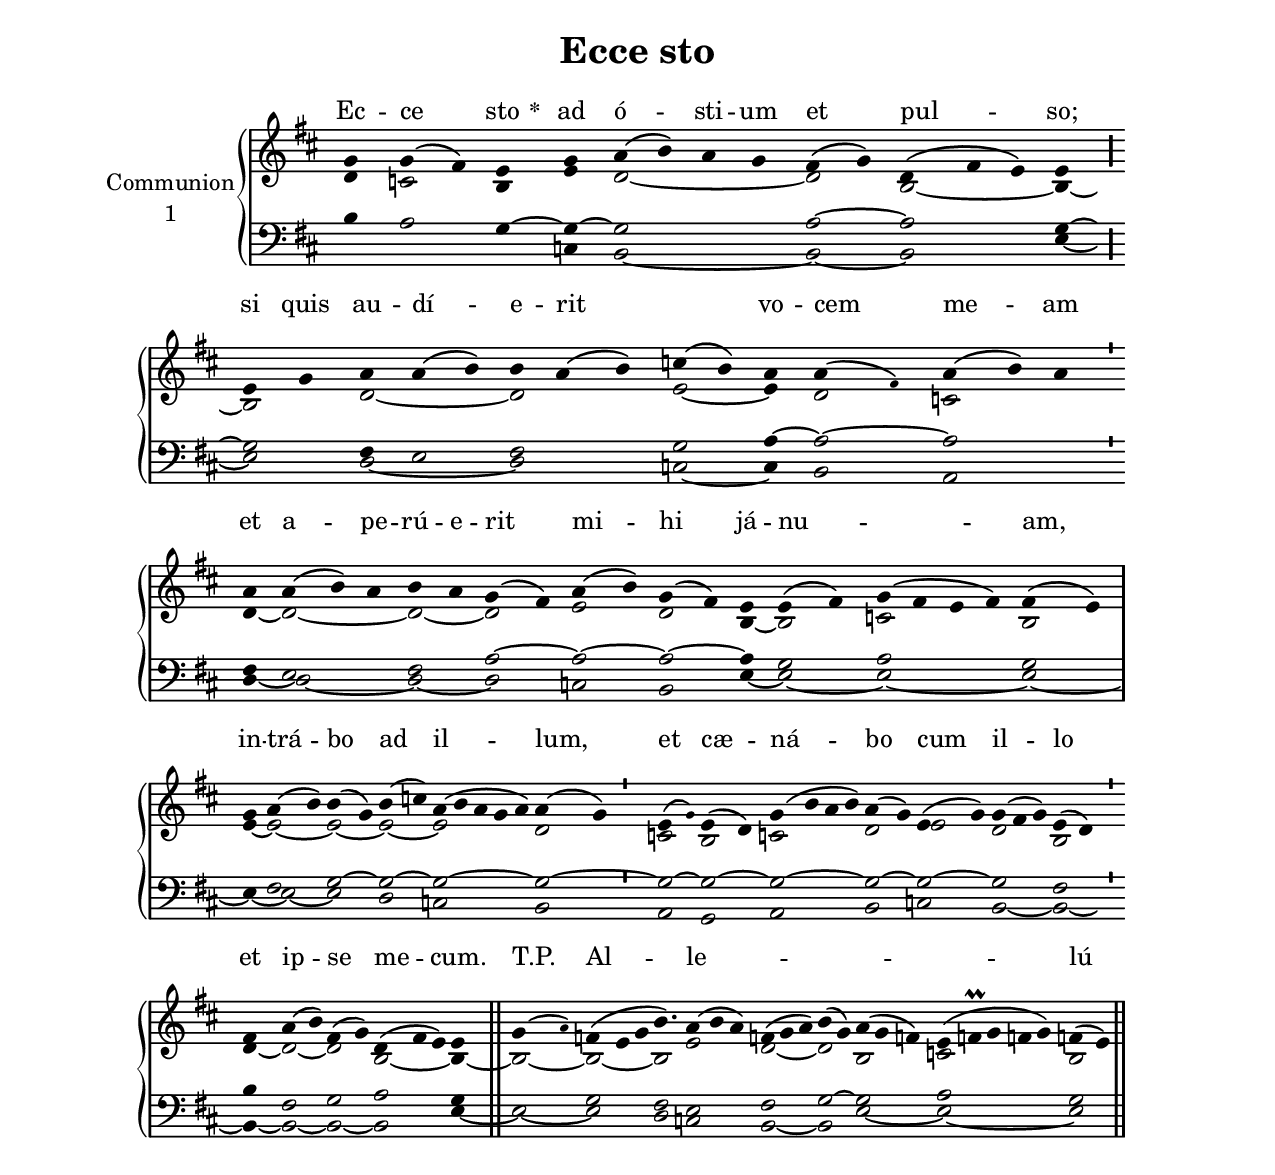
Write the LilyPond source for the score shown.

\version "2.18"
\include "gregorian.ly"
\include "noh2.ily"


%Page reference: page iii.105
%(volume.page)

global = {
 \key e \dorian
 \cadenzaOn 
}

\header {
  title = \markup \center-column {"Ecce sto" \vspace #1 }
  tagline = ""
  composer = ""
}

\paper {
 #(include-special-characters)
  oddHeaderMarkup = \markup \fill-line {
    \line {}
    \center-column {
      \on-the-fly #first-page     " "
      \on-the-fly #not-first-page "Ecce sto"
    }
    \line { \on-the-fly #print-page-number-check-first \fromproperty #'page:page-number-string }
  }
  evenHeaderMarkup = \markup \fill-line {
    \line { \on-the-fly #print-page-number-check-first \fromproperty #'page:page-number-string }
    \center-column { "Ecce sto" }
    \line {}
  }
}

chantText = \lyricmode {
Ec -- ce sto 
\set stanza = " * " ad ó -- sti -- um et pul -- so; 
si quis au -- dí -- e -- rit _ vo -- cem me -- am et a -- pe -- rú -- e -- rit mi -- hi já -- nu -- _ am, 
in -- trá -- bo ad il -- lum, et cæ -- ná -- bo cum il -- lo et ip -- se me -- cum. T.P. 
Al -- le -- _ _ _ _ lú -- ia. }

chantMusic = {
\tieDown   g'4 g'4 ( fis'4) e'4  g'4 a'4 ( b'4) a'4 g'4 fis'4 ( g'4) d'4 ( fis'4 e'4) e'4 \divisioMaior
 e'4 g'4 a'4 a'4 ( b'4) b'4  a'4 ( b'4) c''4 ( b'4) a'4 a'4 ( \once \tweak #'font-size #-4 fis' ) a'4 ( b'4) a'4 \divisioMinima
 a'4 a'4 ( b'4) a'4 b'4 a'4 g'4 ( fis'4) a'4 ( b'4) g'4 ( fis'4) e'4 e'4 ( fis'4) g'4 ( fis'4 e'4 fis'4) fis'4 ( e'4) \divisioMaxima
 g'4 a'4 ( b'4) b'4 ( g'4)  b'4 ( c''4) a'4 ( b'4 a'4 g'4 a'4) a'4 ( g'4) \divisioMinima
 e'4 ( \once \tweak #'font-size #-4 g' ) e'4 ( d'4) g'4 ( b'4 a'4 b'4) a'4 ( g'4) e'4 ( g'4) g'4 ( fis'4 g'4) e'4 ( d'4) \divisioMinima
 fis'4 a'4 ( b'4) fis'4 ( g'4) d'4 ( fis'4 e'4) e'4 \finalis
 g'4 ( \once \tweak #'font-size #-4 a' ) f'4 ( e'4 g'4 b'4.) a'4 ( b'4 a'4) f'4 ( g'4 a'4) b'4 ( g'4) a'4 ( g'4 f'4) e'4 ( f'\prall g'4 f'4 g'4) f'4 ( e'4) \finalis

}

altoMusic = {
d'4 c'2 b4 e'4 d'2*4/2 ~ d'2 b2*3/2 ~ b4 ~ \divisioMaior
b2 d'2*3/2 ~ d'2*3/2 e'2 ~ e'4 d'2 c'2*3/2 \divisioMinima
d'4 ~ d'2*3/2 ~ d'2 ~ d'2 e'2 d'2 b4 ~ b2 c'2*4/2 b2 \divisioMaxima
e'4 ~ e'2 ~ e'2 ~ e'2 ~ e'2*5/2 d'2 \divisioMinima
c'2 b2 c'2*4/2 d'2 e'2 d'2*3/2 b2 \divisioMinima
d'4 ~ d'2 ~ d'2 b2*3/2 ~ b4 ~ \finalis
b2 ~ b2*3/2 ~ b2*3/4 e'2*3/2 d'2*3/2 ~ d'2 b2*3/2 c'2*5/2 b2 \finalis
}

tenorMusic = {
b4 a2 g4 ~ g4 ~ g2*4/2 a2 ~ a2*3/2 g4 ~ \divisioMaior
g2 fis4 e2 fis2*3/2 g2 a4 ~ a2 ~ a2*3/2 \divisioMinima
fis4 e2*3/2 fis2 a2 ~ a2 ~ a2 ~ a4 g2 a2*4/2 g2 \divisioMaxima
r4 fis2 g2 ~ g2 ~ g2*5/2 ~ g2 ~ \divisioMinima
g2 ~ g2 ~ g2*4/2 ~ g2 ~ g2 ~ g2*3/2 fis2 \divisioMinima
b4 fis2 g2 a2*3/2 g4 \finalis
r2 g2*3/2 fis2*3/4 e2*3/2 fis2*3/2 g2 ~ g2*3/2 a2*5/2 g2 \finalis
}

bassMusic = {
r2*4/2 c4 b,2*4/2 ~ b,2 ~ b,2*3/2 e4 ~ \divisioMaior
e2 d2*3/2 ~ d2*3/2 c2 ~ c4 b,2 a,2*3/2 \divisioMinima
d4 ~ d2*3/2 ~ d2 ~ d2 c2 b,2 e4 ~ e2 ~ e2*4/2 ~ e2 ~ \divisioMaxima
e4 ~ e2 ~ e2 d2 c2*5/2 b,2 \divisioMinima
a,2 g,2 a,2*4/2 b,2 c2 b,2*3/2 ~ b,2 ~ \divisioMinima
b,4 ~ b,2 ~ b,2 ~ b,2*3/2 e4 ~ \finalis
e2 ~ e2*3/2 d2*3/4 c2*3/2 b,2*3/2 ~ b,2 e2*3/2 ~ e2*5/2 ~ e2 \finalis
}

voiceLines = {
\voiceLineStyle


}

\score{
  <<
    \new GrandStaff <<
      \set GrandStaff.autoBeaming = ##f
      \set GrandStaff.instrumentName = \markup \center-column {
        "Communion"
        "1"
      }
      \new Staff = up <<
        \new Voice = "chant" {
          \voiceOne \global \chantMusic
        }
        \new Voice {
          \voiceTwo \global \altoMusic
        }
      >>

      \new Staff = down <<
        \clef bass
        \new Voice {
          \voiceOne \global \tenorMusic
        }
        \new Voice {
          \voiceTwo \global \bassMusic
        }
	\new Voice {
        \voiceThree \global \voiceLines
        }
      >>
    >>
    \new Lyrics \lyricsto chant {
      \chantText
    }
  >>
  \layout{
  }
  \midi{
    \tempo 4 = 125
  }
}
